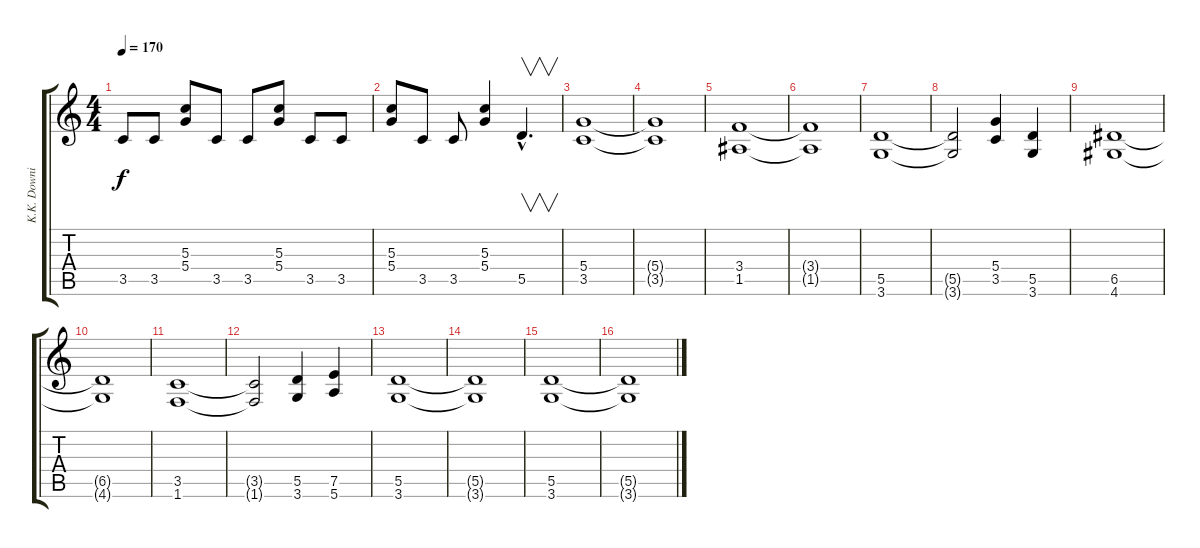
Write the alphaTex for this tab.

\track ("K.K. Downing" "K.K. Downi") {instrument distortionguitar}
\staff {score tabs}
\tuning (E4 B3 G3 D3 A2 E2) {hide}
\ts (4 4)
\tempo 170
\clef g2
\ks c
3.5.8{dy f} 3.5.8 (5.3 5.4).8 3.5.8 3.5.8 (5.3 5.4).8 3.5.8 3.5.8 |
(5.3 5.4).8 3.5.8 3.5.8 (5.3 5.4).4 5.5{hac}.4{v d} |
(5.4 3.5).1 |
(5.4{t} 3.5{t}).1 |
(3.4 1.5).1 |
(3.4{t} 1.5{t}).1 |
(5.5 3.6).1 |
(5.5{t} 3.6{t}).2 (5.4 3.5).4 (5.5 3.6).4 |
(6.5 4.6).1 |
(6.5{t} 4.6{t}).1 |
(3.5 1.6).1 |
(3.5{t} 1.6{t}).2 (5.5 3.6).4 (7.5 5.6).4 |
(5.5 3.6).1 |
(5.5{t} 3.6{t}).1 |
(5.5 3.6).1 |
(5.5{t} 3.6{t}).1
